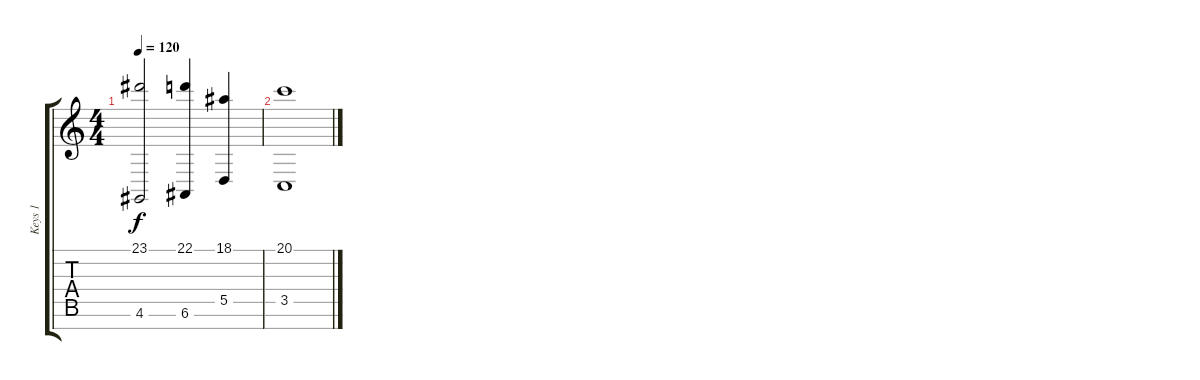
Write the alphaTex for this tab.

\track ("Keys 1" "Keys 1") {instrument stringensemble1}
\staff {score tabs}
\tuning (E4 B3 G3 D3 A2 E2 B1) {hide}
\ts (4 4)
\tempo 120
\clef g2
\ks c
(23.1 4.6).2{dy f} (22.1 6.6).4 (18.1 5.5).4 |
(20.1 3.5).1
